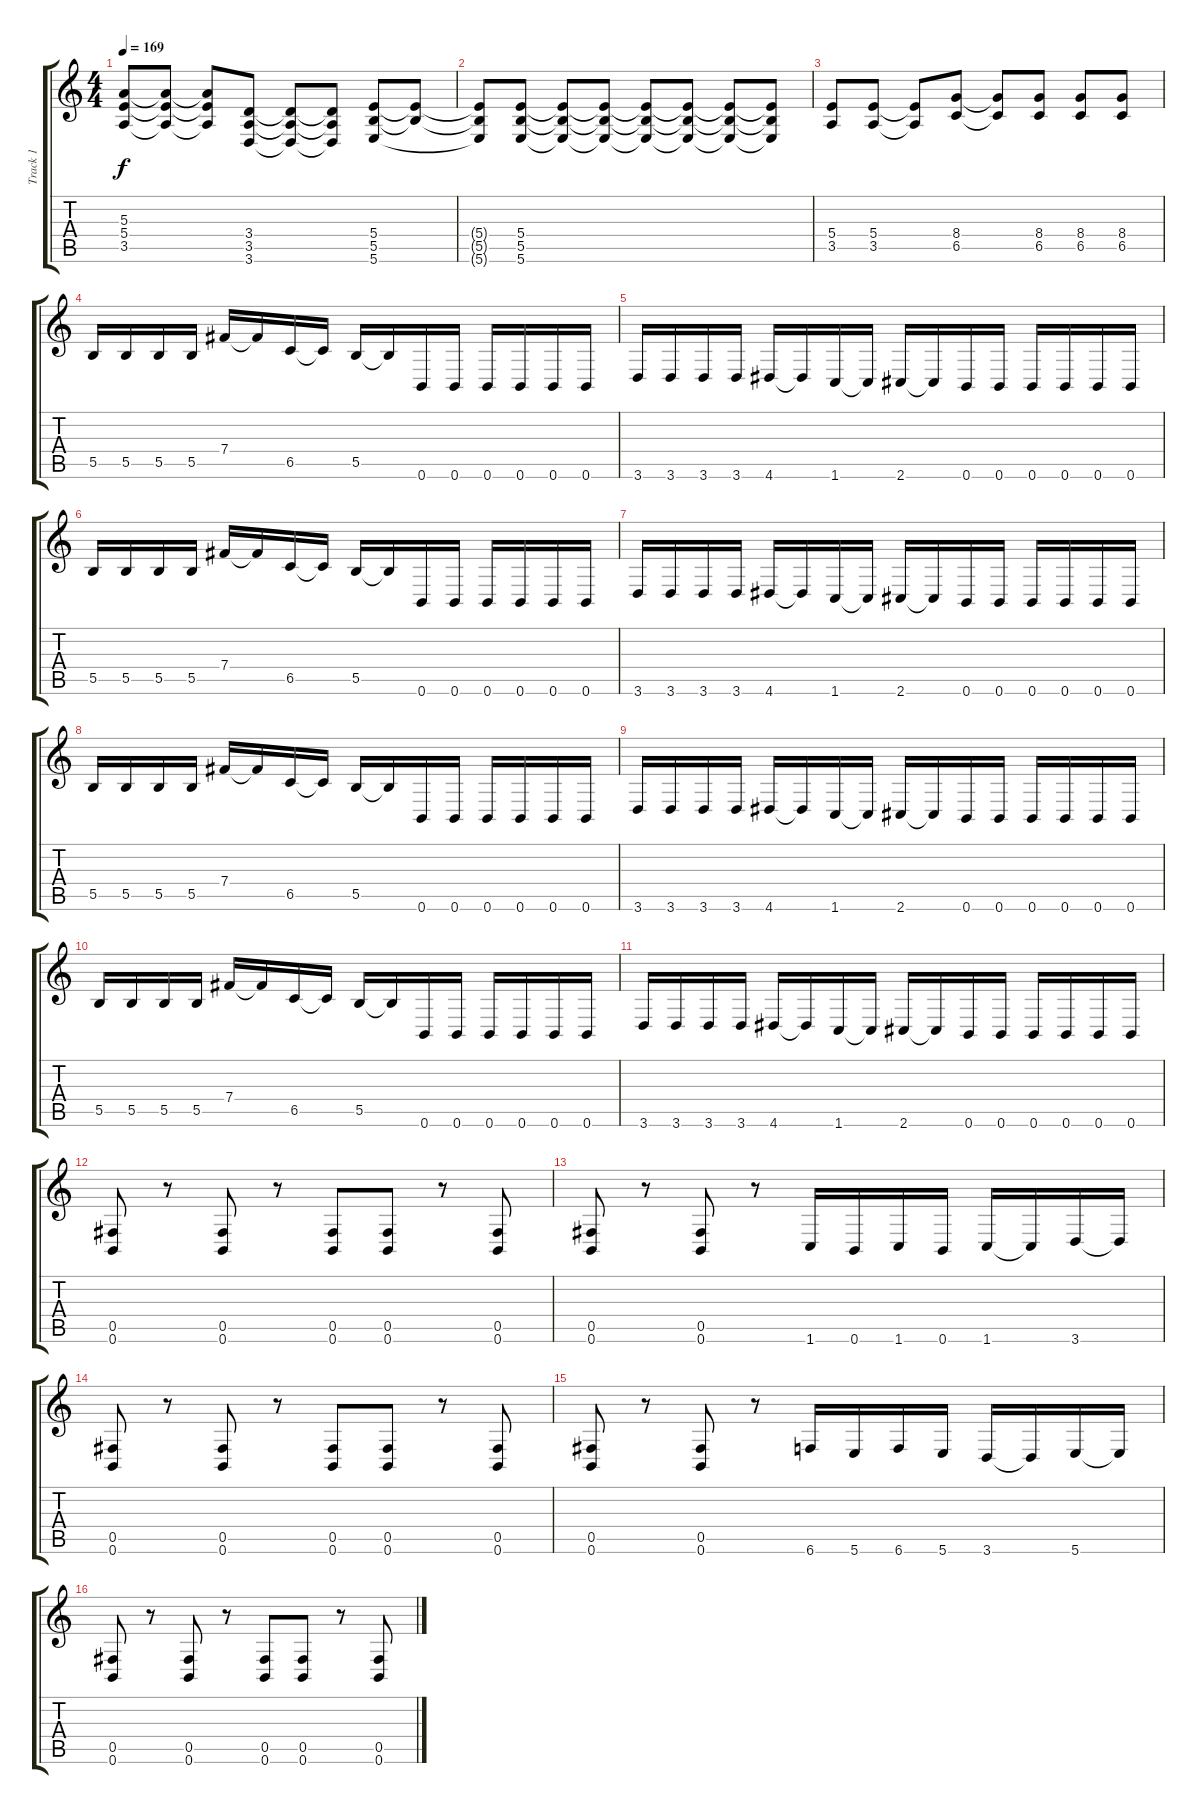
\track ("Track 1" "Track 1") {instrument distortionguitar}
\staff {score tabs}
\tuning (Db4 Ab3 E3 B2 Gb2 B1) {hide}
\ts (4 4)
\tempo 169
\clef g2
\ks c
(5.3 5.4 3.5).8{dy f} (5.3{t} 5.4{t} 3.5{t}).8 (5.3{t} 5.4{t} 3.5{t}).8 (3.4 3.5 3.6).8 (3.4{t} 3.5{t} 3.6{t}).8 (3.4{t} 3.5{t} 3.6{t}).8 (5.4 5.5 5.6).8 (5.4{t} 5.5{t}).8 |
(5.4{t} 5.5{t} 5.6{t}).8 (5.4 5.5 5.6).8 (5.4{t} 5.5{t} 5.6{t}).8 (5.4{t} 5.5{t} 5.6{t}).8 (5.4{t} 5.5{t} 5.6{t}).8 (5.4{t} 5.5{t} 5.6{t}).8 (5.4{t} 5.5{t} 5.6{t}).8 (5.4{t} 5.5{t} 5.6{t}).8 |
(5.4 3.5).8 (5.4 3.5).8 (5.4{t} 3.5{t}).8 (8.4 6.5).8 (8.4{t} 6.5{t}).8 (8.4 6.5).8 (8.4 6.5).8 (8.4 6.5).8 |
5.5.16{volume 8} 5.5.16 5.5.16 5.5.16 7.4.16 7.4{t}.16 6.5.16 6.5{t}.16 5.5.16 5.5{t}.16 0.6.16 0.6.16 0.6.16 0.6.16 0.6.16 0.6.16 |
3.6.16 3.6.16 3.6.16 3.6.16 4.6.16 4.6{t}.16 1.6.16 1.6{t}.16 2.6.16 2.6{t}.16 0.6.16 0.6.16 0.6.16 0.6.16 0.6.16 0.6.16 |
5.5.16 5.5.16 5.5.16 5.5.16 7.4.16 7.4{t}.16 6.5.16 6.5{t}.16 5.5.16 5.5{t}.16 0.6.16 0.6.16 0.6.16 0.6.16 0.6.16 0.6.16 |
3.6.16 3.6.16 3.6.16 3.6.16 4.6.16 4.6{t}.16 1.6.16 1.6{t}.16 2.6.16 2.6{t}.16 0.6.16 0.6.16 0.6.16 0.6.16 0.6.16 0.6.16 |
5.5.16{volume 13} 5.5.16 5.5.16 5.5.16 7.4.16 7.4{t}.16 6.5.16 6.5{t}.16 5.5.16 5.5{t}.16 0.6.16 0.6.16 0.6.16 0.6.16 0.6.16 0.6.16 |
3.6.16 3.6.16 3.6.16 3.6.16 4.6.16 4.6{t}.16 1.6.16 1.6{t}.16 2.6.16 2.6{t}.16 0.6.16 0.6.16 0.6.16 0.6.16 0.6.16 0.6.16 |
5.5.16 5.5.16 5.5.16 5.5.16 7.4.16 7.4{t}.16 6.5.16 6.5{t}.16 5.5.16 5.5{t}.16 0.6.16 0.6.16 0.6.16 0.6.16 0.6.16 0.6.16 |
3.6.16 3.6.16 3.6.16 3.6.16 4.6.16 4.6{t}.16 1.6.16 1.6{t}.16 2.6.16 2.6{t}.16 0.6.16 0.6.16 0.6.16 0.6.16 0.6.16 0.6.16 |
(0.5 0.6).8 r.8 (0.5 0.6).8 r.8 (0.5 0.6).8 (0.5 0.6).8 r.8 (0.5 0.6).8 |
(0.5 0.6).8 r.8 (0.5 0.6).8 r.8 1.6.16 0.6.16 1.6.16 0.6.16 1.6.16 1.6{t}.16 3.6.16 3.6{t}.16 |
(0.5 0.6).8 r.8 (0.5 0.6).8 r.8 (0.5 0.6).8 (0.5 0.6).8 r.8 (0.5 0.6).8 |
(0.5 0.6).8 r.8 (0.5 0.6).8 r.8 6.6.16 5.6.16 6.6.16 5.6.16 3.6.16 3.6{t}.16 5.6.16 5.6{t}.16 |
(0.5 0.6).8 r.8 (0.5 0.6).8 r.8 (0.5 0.6).8 (0.5 0.6).8 r.8 (0.5 0.6).8
